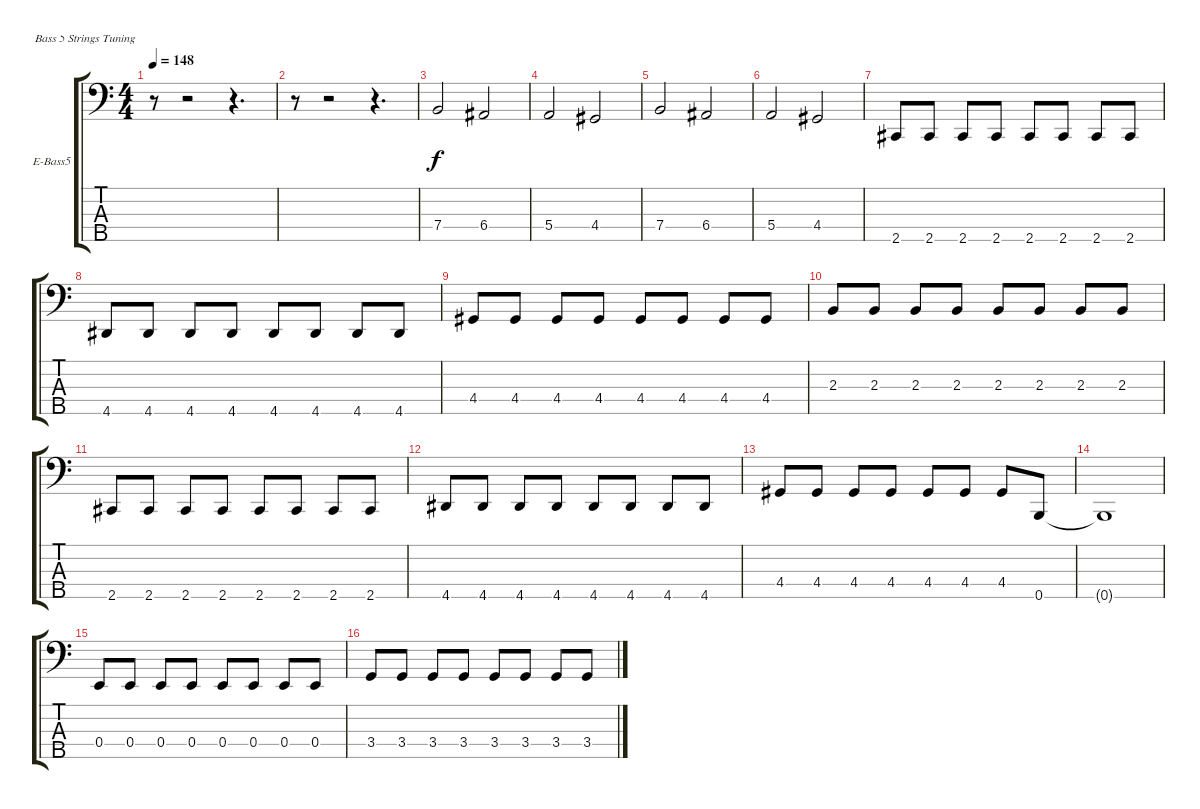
\defaultSystemsLayout 4
\bracketExtendMode groupsimilarinstruments
\firstSystemTrackNameOrientation horizontal
\otherSystemsTrackNameOrientation horizontal
\track ("Electric Bass" "E-Bass5") {instrument electricbassfinger}
\staff {score tabs}
\tuning (G2 D2 A1 E1 B0)
\ts (4 4)
\tempo 148
\clef f4
\scale
0.333333
\ks c
r.8{dy f} r.2 r.4{d} |
\scale
0.333333 r.8 r.2 r.4{d} |
\scale
0.333333 7.4.2 6.4.2 |
\scale
0.333333 5.4.2 4.4.2 |
\scale
0.333333 7.4.2 6.4.2 |
\scale
0.333333 5.4.2 4.4.2 |
\scale
0.333333 2.5.8 2.5.8 2.5.8 2.5.8 2.5.8 2.5.8 2.5.8 2.5.8 |
\scale
0.333333 4.5.8 4.5.8 4.5.8 4.5.8 4.5.8 4.5.8 4.5.8 4.5.8 |
\scale
0.333333 4.4.8 4.4.8 4.4.8 4.4.8 4.4.8 4.4.8 4.4.8 4.4.8 |
\scale
0.333333 2.3.8 2.3.8 2.3.8 2.3.8 2.3.8 2.3.8 2.3.8 2.3.8 |
\scale
0.333333 2.5.8 2.5.8 2.5.8 2.5.8 2.5.8 2.5.8 2.5.8 2.5.8 |
\scale
0.333333 4.5.8 4.5.8 4.5.8 4.5.8 4.5.8 4.5.8 4.5.8 4.5.8 |
\scale
0.333333 4.4.8 4.4.8 4.4.8 4.4.8 4.4.8 4.4.8 4.4.8 0.5.8 |
\scale
0.333333 0.5{t}.1 |
\scale
0.333333 0.4.8 0.4.8 0.4.8 0.4.8 0.4.8 0.4.8 0.4.8 0.4.8 |
\scale
0.333333 3.4.8 3.4.8 3.4.8 3.4.8 3.4.8 3.4.8 3.4.8 3.4.8
